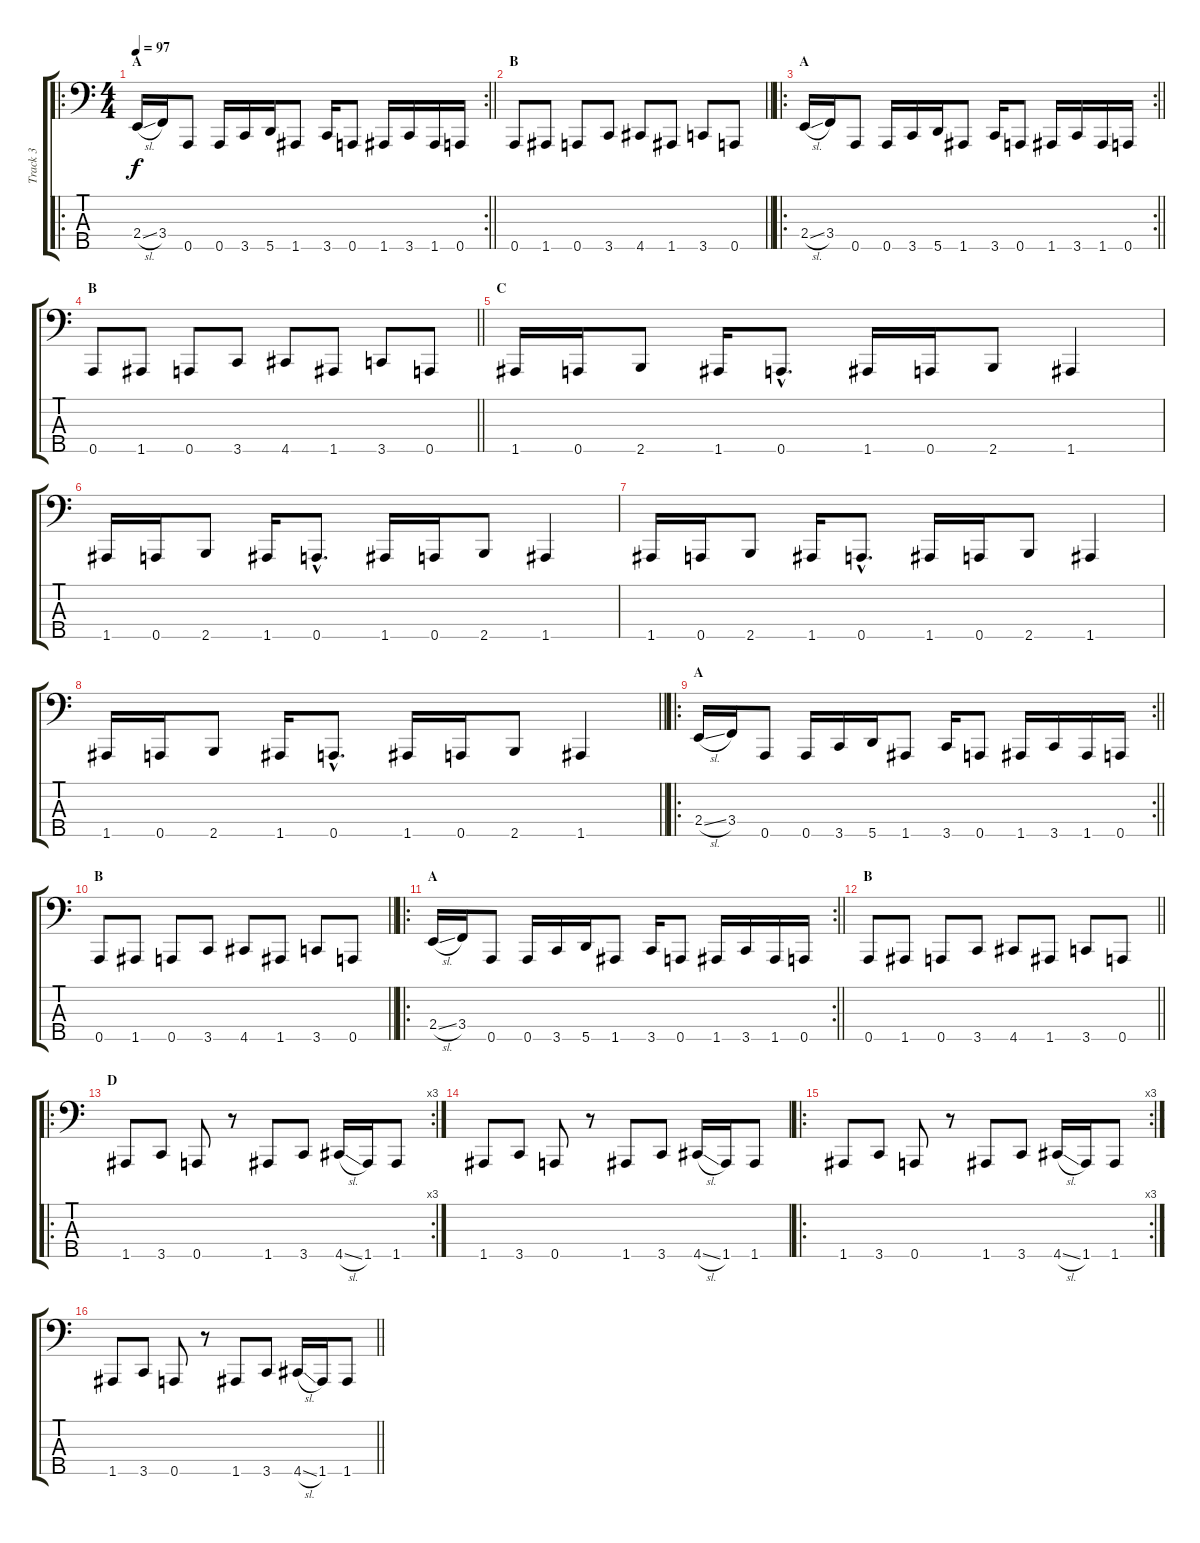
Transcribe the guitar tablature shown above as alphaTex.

\track ("Track 3" "Track 3") {instrument electricbassfinger}
\staff {score tabs}
\tuning (F2 C2 G1 D1 A0) {hide}
\ro
\rc 2
\ts (4 4)
\section ("" "A")
\tempo 97
\clef f4
\barLineRight lightlight
\ks c
2.4{sl}.16{dy f instrument electricbassfinger} 3.4.16 0.5.8 0.5.16 3.5.16 5.5.16 1.5.8 3.5.16 0.5.8 1.5.16 3.5.16 1.5.16 0.5.16 |
\section ("" "B")
\barLineRight lightlight
0.5.8 1.5.8 0.5.8 3.5.8 4.5.8 1.5.8 3.5.8 0.5.8 |
\ro
\rc 2
\section ("" "A")
\barLineRight lightlight
2.4{sl}.16 3.4.16 0.5.8 0.5.16 3.5.16 5.5.16 1.5.8 3.5.16 0.5.8 1.5.16 3.5.16 1.5.16 0.5.16 |
\section ("" "B")
\barLineRight lightlight
0.5.8 1.5.8 0.5.8 3.5.8 4.5.8 1.5.8 3.5.8 0.5.8 |
\section ("" "C")
1.5.16 0.5.16 2.5.8 1.5.16 0.5{hac}.8{d} 1.5.16 0.5.16 2.5.8 1.5.4 |
1.5.16 0.5.16 2.5.8 1.5.16 0.5{hac}.8{d} 1.5.16 0.5.16 2.5.8 1.5.4 |
1.5.16 0.5.16 2.5.8 1.5.16 0.5{hac}.8{d} 1.5.16 0.5.16 2.5.8 1.5.4 |
\barLineRight lightlight
1.5.16 0.5.16 2.5.8 1.5.16 0.5{hac}.8{d} 1.5.16 0.5.16 2.5.8 1.5.4 |
\ro
\rc 2
\section ("" "A")
\barLineRight lightlight
2.4{sl}.16 3.4.16 0.5.8 0.5.16 3.5.16 5.5.16 1.5.8 3.5.16 0.5.8 1.5.16 3.5.16 1.5.16 0.5.16 |
\section ("" "B")
\barLineRight lightlight
0.5.8 1.5.8 0.5.8 3.5.8 4.5.8 1.5.8 3.5.8 0.5.8 |
\ro
\rc 2
\section ("" "A")
\barLineRight lightlight
2.4{sl}.16 3.4.16 0.5.8 0.5.16 3.5.16 5.5.16 1.5.8 3.5.16 0.5.8 1.5.16 3.5.16 1.5.16 0.5.16 |
\section ("" "B")
\barLineRight lightlight
0.5.8 1.5.8 0.5.8 3.5.8 4.5.8 1.5.8 3.5.8 0.5.8 |
\ro
\rc 3
\section ("" "D")
1.5.8 3.5.8 0.5.8 r.8 1.5.8 3.5.8 4.5{sl}.16 1.5.16 1.5.8 |
1.5.8 3.5.8 0.5.8 r.8 1.5.8 3.5.8 4.5{sl}.16 1.5.16 1.5.8 |
\ro
\rc 3
1.5.8 3.5.8 0.5.8 r.8 1.5.8 3.5.8 4.5{sl}.16 1.5.16 1.5.8 |
\barLineRight lightlight
1.5.8 3.5.8 0.5.8 r.8 1.5.8 3.5.8 4.5{sl}.16 1.5.16 1.5.8
